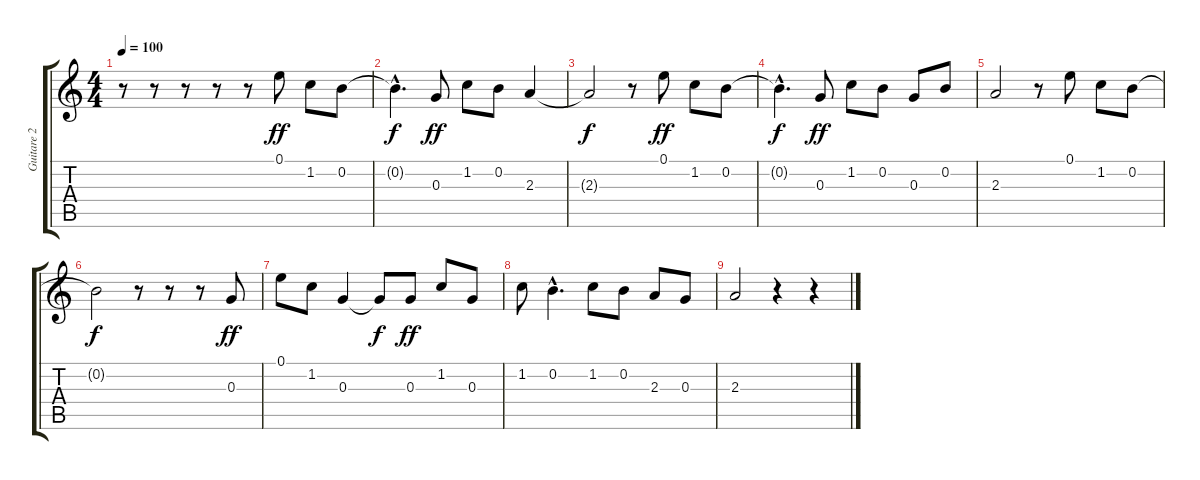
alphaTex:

\track ("Guitare 2" "Guitare 2") {instrument distortionguitar}
\staff {score tabs}
\tuning (E4 B3 G3 D3 A2 E2) {hide}
\ts (4 4)
\tempo 100
\clef g2
\ks c
r.8{dy ff instrument distortionguitar} r.8 r.8 r.8 r.8 0.1.8 1.2.8 0.2.8 |
0.2{hac t}.4{d dy f} 0.3.8{dy ff} 1.2.8 0.2.8 2.3.4 |
2.3{t}.2{dy f} r.8 0.1.8{dy ff} 1.2.8 0.2.8 |
0.2{hac t}.4{d dy f} 0.3.8{dy ff} 1.2.8 0.2.8 0.3.8 0.2.8 |
2.3.2 r.8 0.1.8 1.2.8 0.2.8 |
0.2{t}.2{dy f} r.8 r.8 r.8 0.3.8{dy ff} |
0.1.8 1.2.8 0.3.4 0.3{t}.8{dy f} 0.3.8{dy ff} 1.2.8 0.3.8 |
1.2.8 0.2{hac}.4{d} 1.2.8 0.2.8 2.3.8 0.3.8 |
2.3.2 r.4 r.4
